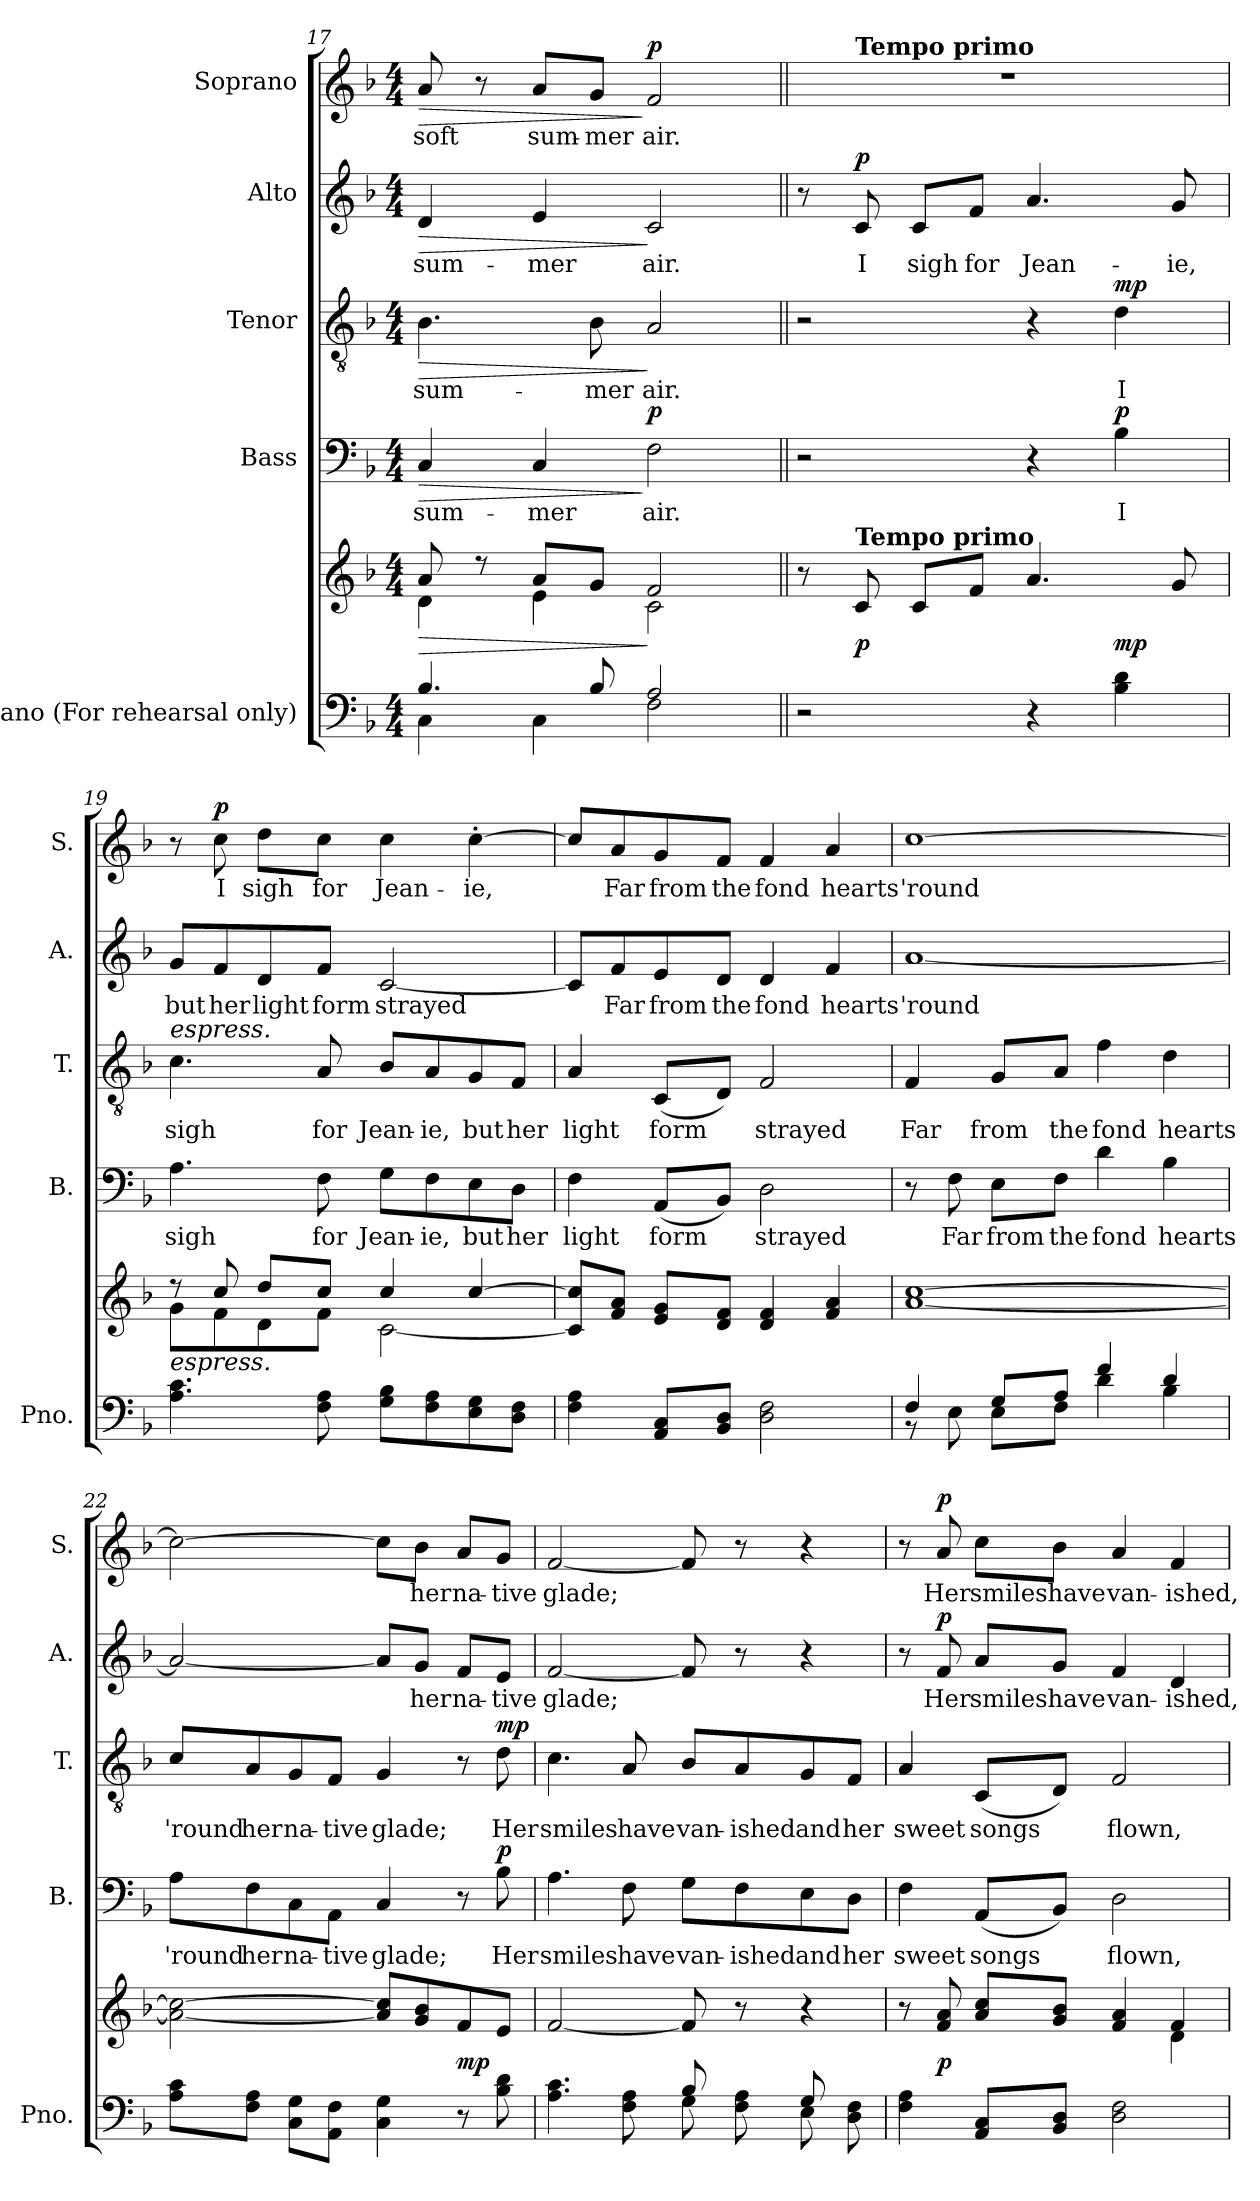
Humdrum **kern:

**kern	**kern	**dynam	**kern	**text	**dynam	**kern	**text	**dynam	**kern	**text	**dynam	**kern	**text	**dynam
*part5	*part5	*part5	*part4	*part4	*part4	*part3	*part3	*part3	*part2	*part2	*part2	*part1	*part1	*part1
*staff6	*staff5	*staff5/6	*staff4	*staff4	*staff4	*staff3	*staff3	*staff3	*staff2	*staff2	*staff2	*staff1	*staff1	*staff1
*I"Piano (For  rehearsal  only)	*	*	*I"Bass	*	*	*I"Tenor	*	*	*I"Alto	*	*	*I"Soprano	*	*
*I'Pno.	*	*	*I'B.	*	*	*I'T.	*	*	*I'A.	*	*	*I'S.	*	*
*clefF4	*clefG2	*	*clefF4	*	*	*clefGv2	*	*	*clefG2	*	*	*clefG2	*	*
*	*	*	*	*	*	*ITrd7c12	*	*	*	*	*	*	*	*
*k[b-]	*k[b-]	*	*k[b-]	*	*	*k[b-]	*	*	*k[b-]	*	*	*k[b-]	*	*
*F:	*F:	*	*F:	*	*	*F:	*	*	*F:	*	*	*F:	*	*
*M4/4	*M4/4	*	*M4/4	*	*	*M4/4	*	*	*M4/4	*	*	*M4/4	*	*
=17	=17	=17	=17	=17	=17	=17	=17	=17	=17	=17	=17	=17	=17	=17
*^	*^	*	*	*	*	*	*	*	*	*	*	*	*	*
!	!	!	!	!LO:HP:b	!	!	!	!	!	!	!	!	!	!	!	!
!	!	!	!	!	!	!LO:LY:b:color=#000000	!LO:HP:b	!	!	!	!	!	!	!	!	!
!	!	!	!	!	!	!	!	!	!LO:LY:b:color=#000000	!LO:HP:b	!	!	!	!	!	!
!	!	!	!	!	!	!	!	!	!	!	!	!LO:LY:b:color=#000000	!LO:HP:b	!	!	!
!	!	!	!	!	!	!	!	!	!	!	!	!	!	!	!LO:LY:b:color=#000000	!LO:HP:b
4.B-i/	4Ci\	8ai/	4di\	>	4Ci/	sum-	>	4.BB-i\	sum-	>	4di/	sum-	>	8ai/	soft	>
.	.	8r	.	.	.	.	.	.	.	.	.	.	.	8r	.	.
!	!	!	!	!	!	!LO:LY:b:color=#000000	!	!	!	!	!	!	!	!	!	!
!	!	!	!	!	!	!	!	!	!	!	!	!LO:LY:b:color=#000000	!	!	!	!
!	!	!	!	!	!	!	!	!	!	!	!	!	!	!	!LO:LY:b:color=#000000	!
.	4Ci\	8ai/L	4ei\	.	4Ci/	-mer	.	.	.	.	4ei/	-mer	.	8ai/L	sum-	.
!	!	!	!	!	!	!	!	!	!LO:LY:b:color=#000000	!	!	!	!	!	!	!
!	!	!	!	!	!	!	!	!	!	!	!	!	!	!	!LO:LY:b:color=#000000	!
8B-i/	.	8gi/J	.	.	.	.	.	8BB-i\	-mer	.	.	.	.	8gi/J	-mer	.
!	!	!	!	!	!	!LO:LY:b:color=#000000	!	!	!	!	!	!	!	!	!	!
!	!	!	!	!	!	!	!	!	!LO:LY:b:color=#000000	!	!	!	!	!	!	!
!	!	!	!	!	!	!	!	!	!	!	!	!LO:LY:b:color=#000000	!	!	!	!
!	!	!	!	!	!	!	!	!	!	!	!	!	!	!	!LO:LY:b:color=#000000	!
2Ai/	2Fi\	2fi/	2ci\	]	2Fi\	air.	] p	2AAi/	air.	]	2ci/	air.	]	2fi/	air.	] p
*v	*v	*	*	*	*	*	*	*	*	*	*	*	*	*	*	*
*	*v	*v	*	*	*	*	*	*	*	*	*	*	*	*	*
=18||	=18||	=18||	=18||	=18||	=18||	=18||	=18||	=18||	=18||	=18||	=18||	=18||	=18||	=18||
*	*	*	*	*	*	*	*	*	*	*	*	*^	*	*
2r	8r	.	2r	.	.	2r	.	.	8r	.	.	1r	8ryy	.	.
!	!	!	!	!	!	!	!	!	!	!	!	!	!LO:TX:a:B:t=Tempo primo	!	!
!	!LO:TX:a:B:t=Tempo primo	!	!	!	!	!	!	!	!	!	!	!	!	!	!
!	!	!	!	!	!	!	!	!	!	!LO:LY:b:color=#000000	!	!	!	!	!
.	8ci/	p	.	.	.	.	.	.	8ci/	I	p	.	2..ryy	.	.
!	!	!	!	!	!	!	!	!	!	!LO:LY:b:color=#000000	!	!	!	!	!
.	8ci/L	.	.	.	.	.	.	.	8ci/L	sigh	.	.	.	.	.
!	!	!	!	!	!	!	!	!	!	!LO:LY:b:color=#000000	!	!	!	!	!
.	8fi/J	.	.	.	.	.	.	.	8fi/J	for	.	.	.	.	.
!	!	!	!	!	!	!	!	!	!	!LO:LY:b:color=#000000	!	!	!	!	!
4r	4.ai/	.	4r	.	.	4r	.	.	4.ai/	Jean-	.	.	.	.	.
!	!	!	!	!LO:LY:b:color=#000000	!	!	!	!	!	!	!	!	!	!	!
!	!	!	!	!	!	!	!LO:LY:b:color=#000000	!	!	!	!	!	!	!	!
4B-i\ 4di	.	mp	4B-i\	I	p	4Di\	I	mp	.	.	.	.	.	.	.
!	!	!	!	!	!	!	!	!	!	!LO:LY:b:color=#000000	!	!	!	!	!
.	8gi/	.	.	.	.	.	.	.	8gi/	-ie,	.	.	.	.	.
*	*	*	*	*	*	*	*	*	*	*	*	*v	*v	*	*
!!LO:LB:g=z
=19	=19	=19	=19	=19	=19	=19	=19	=19	=19	=19	=19	=19	=19	=19
*	*^	*	*	*	*	*	*	*	*	*	*	*	*	*
*	*	*	*	*	*	*	*	*	*	*	*	*	*^	*	*
!	!	!	!	!	!LO:LY:b:color=#000000	!	!	!	!	!	!	!	!	!	!	!
*	*	*	*	*	*	*	*	*	*	*	*	*	*v	*v	*	*
*	*	*	*	*	*	*	*	*	*	*	*	*	*^	*	*
!	!	!	!	!	!	!	!	!LO:LY:b:color=#000000	!	!	!	!	!	!	!	!
*	*	*	*	*	*	*	*	*	*	*	*	*	*v	*v	*	*
*	*	*	*	*	*	*	*	*	*	*	*	*	*^	*	*
!	!	!	!	!	!	!	!LO:TX:a:i:t=espress.	!	!	!	!	!	!	!	!	!
!	!LO:TX:b:i:t=espress.	!	!	!	!	!	!	!	!	!	!	!	!	!	!	!
!	!	!	!	!	!	!	!	!	!	!	!LO:LY:b:color=#000000	!	!	!	!	!
*	*	*	*	*	*	*	*	*	*	*	*	*	*v	*v	*	*
4.Ai\ 4.ci	8r	8gi\L	.	4.Ai\	sigh	.	4.Ci\	sigh	.	8gi/L	but	.	8r	.	.
!	!	!	!	!	!	!	!	!	!	!	!LO:LY:b:color=#000000	!	!	!	!
!	!	!	!	!	!	!	!	!	!	!	!	!	!	!LO:LY:b:color=#000000	!
.	8cci/	8fi\	.	.	.	.	.	.	.	8fi/	her	.	8cci\	I	p
!	!	!	!	!	!	!	!	!	!	!	!LO:LY:b:color=#000000	!	!	!	!
!	!	!	!	!	!	!	!	!	!	!	!	!	!	!LO:LY:b:color=#000000	!
.	8ddi/L	8di\	.	.	.	.	.	.	.	8di/	light	.	8ddi\L	sigh	.
!	!	!	!	!	!LO:LY:b:color=#000000	!	!	!	!	!	!	!	!	!	!
!	!	!	!	!	!	!	!	!LO:LY:b:color=#000000	!	!	!	!	!	!	!
!	!	!	!	!	!	!	!	!	!	!	!LO:LY:b:color=#000000	!	!	!	!
!	!	!	!	!	!	!	!	!	!	!	!	!	!	!LO:LY:b:color=#000000	!
8Fi\ 8Ai	8cci/J	8fi\J	.	8Fi\	for	.	8AAi/	for	.	8fi/J	form	.	8cci\J	for	.
!	!	!	!	!	!LO:LY:b:color=#000000	!	!	!	!	!	!	!	!	!	!
!	!	!	!	!	!	!	!	!LO:LY:b:color=#000000	!	!	!	!	!	!	!
!	!	!	!	!	!	!	!	!	!	!	!LO:LY:b:color=#000000	!	!	!	!
!	!	!	!	!	!	!	!	!	!	!	!	!	!	!LO:LY:b:color=#000000	!
8Gi\ 8B-iL	4cci/	[<2ci\	.	8Gi\L	Jean-	.	8BB-i/L	Jean-	.	[<2ci/	strayed	.	4cci\	Jean-	.
!	!	!	!	!	!LO:LY:b:color=#000000	!	!	!	!	!	!	!	!	!	!
!	!	!	!	!	!	!	!	!LO:LY:b:color=#000000	!	!	!	!	!	!	!
8Fi\ 8Ai	.	.	.	8Fi\	-ie,	.	8AAi/	-ie,	.	.	.	.	.	.	.
!	!	!	!	!	!LO:LY:b:color=#000000	!	!	!	!	!	!	!	!	!	!
!	!	!	!	!	!	!	!	!LO:LY:b:color=#000000	!	!	!	!	!	!	!
!	!	!	!	!	!	!	!	!	!	!	!	!	!	!LO:LY:b:color=#000000	!
8Ei\ 8Gi	[>4cci/	.	.	8Ei\	but	.	8GGi/	but	.	.	.	.	[>4cc'i\	-ie,	.
!	!	!	!	!	!LO:LY:b:color=#000000	!	!	!	!	!	!	!	!	!	!
!	!	!	!	!	!	!	!	!LO:LY:b:color=#000000	!	!	!	!	!	!	!
8Di\ 8FiJ	.	.	.	8Di\J	her	.	8FFi/J	her	.	.	.	.	.	.	.
*	*v	*v	*	*	*	*	*	*	*	*	*	*	*	*	*
=20	=20	=20	=20	=20	=20	=20	=20	=20	=20	=20	=20	=20	=20	=20
!	!	!	!	!LO:LY:b:color=#000000	!	!	!	!	!	!	!	!	!	!
!	!	!	!	!	!	!	!LO:LY:b:color=#000000	!	!	!	!	!	!	!
4Fi\ 4Ai	8ci/] 8cci]L	.	4Fi\	light	.	4AAi/	light	.	8ci/L]	.	.	8cci/L]	.	.
!	!	!	!	!	!	!	!	!	!	!LO:LY:b:color=#000000	!	!	!	!
!	!	!	!	!	!	!	!	!	!	!	!	!	!LO:LY:b:color=#000000	!
.	8fi/ 8aiJ	.	.	.	.	.	.	.	8fi/	Far	.	8ai/	Far	.
!	!	!	!	!LO:LY:b:color=#000000	!	!	!	!	!	!	!	!	!	!
!	!	!	!	!	!	!	!LO:LY:b:color=#000000	!	!	!	!	!	!	!
!	!	!	!	!	!	!	!	!	!	!LO:LY:b:color=#000000	!	!	!	!
!	!	!	!	!	!	!	!	!	!	!	!	!	!LO:LY:b:color=#000000	!
8AAi/ 8CiL	8ei/ 8giL	.	(8AAi/L	form	.	(8CCi/L	form	.	8ei/	from	.	8gi/	from	.
!	!	!	!	!	!	!	!	!	!	!LO:LY:b:color=#000000	!	!	!	!
!	!	!	!	!	!	!	!	!	!	!	!	!	!LO:LY:b:color=#000000	!
8BB-i/ 8DiJ	8di/ 8fiJ	.	8BB-i/J)	.	.	8DDi/J)	.	.	8di/J	the	.	8fi/J	the	.
!	!	!	!	!LO:LY:b:color=#000000	!	!	!	!	!	!	!	!	!	!
!	!	!	!	!	!	!	!LO:LY:b:color=#000000	!	!	!	!	!	!	!
!	!	!	!	!	!	!	!	!	!	!LO:LY:b:color=#000000	!	!	!	!
!	!	!	!	!	!	!	!	!	!	!	!	!	!LO:LY:b:color=#000000	!
2Di\ 2Fi	4di/ 4fi	.	2Di\	strayed	.	2FFi/	strayed	.	4di/	fond	.	4fi/	fond	.
!	!	!	!	!	!	!	!	!	!	!LO:LY:b:color=#000000	!	!	!	!
!	!	!	!	!	!	!	!	!	!	!	!	!	!LO:LY:b:color=#000000	!
.	4fi/ 4ai	.	.	.	.	.	.	.	4fi/	hearts	.	4ai/	hearts	.
=21	=21	=21	=21	=21	=21	=21	=21	=21	=21	=21	=21	=21	=21	=21
*^	*	*	*	*	*	*	*	*	*	*	*	*	*	*
!	!	!	!	!	!	!	!	!LO:LY:b:color=#000000	!	!	!	!	!	!	!
!	!	!	!	!	!	!	!	!	!	!	!LO:LY:b:color=#000000	!	!	!	!
!	!	!	!	!	!	!	!	!	!	!	!	!	!	!LO:LY:b:color=#000000	!
4Fi/	8r	[<1ai [>1cci	.	8r	.	.	4FFi/	Far	.	[<1ai	'round	.	[>1cci	'round	.
!	!	!	!	!	!LO:LY:b:color=#000000	!	!	!	!	!	!	!	!	!	!
.	8Ei\	.	.	8Fi\	Far	.	.	.	.	.	.	.	.	.	.
!	!	!	!	!	!LO:LY:b:color=#000000	!	!	!	!	!	!	!	!	!	!
!	!	!	!	!	!	!	!	!LO:LY:b:color=#000000	!	!	!	!	!	!	!
8Gi/L	8Ei\L	.	.	8Ei\L	from	.	8GGi/L	from	.	.	.	.	.	.	.
!	!	!	!	!	!LO:LY:b:color=#000000	!	!	!	!	!	!	!	!	!	!
!	!	!	!	!	!	!	!	!LO:LY:b:color=#000000	!	!	!	!	!	!	!
8Ai/J	8Fi\J	.	.	8Fi\J	the	.	8AAi/J	the	.	.	.	.	.	.	.
!	!	!	!	!	!LO:LY:b:color=#000000	!	!	!	!	!	!	!	!	!	!
!	!	!	!	!	!	!	!	!LO:LY:b:color=#000000	!	!	!	!	!	!	!
4fi/	4di\	.	.	4di\	fond	.	4Fi\	fond	.	.	.	.	.	.	.
!	!	!	!	!	!LO:LY:b:color=#000000	!	!	!	!	!	!	!	!	!	!
!	!	!	!	!	!	!	!	!LO:LY:b:color=#000000	!	!	!	!	!	!	!
4di/	4B-i\	.	.	4B-i\	hearts	.	4Di\	hearts	.	.	.	.	.	.	.
*v	*v	*	*	*	*	*	*	*	*	*	*	*	*	*	*
!!LO:PB:g=z
=22	=22	=22	=22	=22	=22	=22	=22	=22	=22	=22	=22	=22	=22	=22
*^	*	*	*	*	*	*	*	*	*	*	*	*	*	*
!	!	!	!	!	!LO:LY:b:color=#000000	!	!	!	!	!	!	!	!	!	!
*v	*v	*	*	*	*	*	*	*	*	*	*	*	*	*	*
*^	*	*	*	*	*	*	*	*	*	*	*	*	*	*
!	!	!	!	!	!	!	!	!LO:LY:b:color=#000000	!	!	!	!	!	!	!
*v	*v	*	*	*	*	*	*	*	*	*	*	*	*	*	*
8Ai\ 8ciL	2ai\_< 2cci_>	.	8Ai\L	'round	.	8Ci/L	'round	.	2ai/_<	.	.	2cci\_>	.	.
!	!	!	!	!LO:LY:b:color=#000000	!	!	!	!	!	!	!	!	!	!
!	!	!	!	!	!	!	!LO:LY:b:color=#000000	!	!	!	!	!	!	!
8Fi\ 8AiJ	.	.	8Fi\	her	.	8AAi/	her	.	.	.	.	.	.	.
!	!	!	!	!LO:LY:b:color=#000000	!	!	!	!	!	!	!	!	!	!
!	!	!	!	!	!	!	!LO:LY:b:color=#000000	!	!	!	!	!	!	!
8Ci\ 8GiL	.	.	8Ci\	na-	.	8GGi/	na-	.	.	.	.	.	.	.
!	!	!	!	!LO:LY:b:color=#000000	!	!	!	!	!	!	!	!	!	!
!	!	!	!	!	!	!	!LO:LY:b:color=#000000	!	!	!	!	!	!	!
8AAi\ 8FiJ	.	.	8AAi\J	-tive	.	8FFi/J	-tive	.	.	.	.	.	.	.
!	!	!	!	!LO:LY:b:color=#000000	!	!	!	!	!	!	!	!	!	!
!	!	!	!	!	!	!	!LO:LY:b:color=#000000	!	!	!	!	!	!	!
4Ci\ 4Gi	8ai/] 8cci]L	.	4Ci/	glade;	.	4GGi/	glade;	.	8ai/L]	.	.	8cci\L]	.	.
!	!	!	!	!	!	!	!	!	!	!LO:LY:b:color=#000000	!	!	!	!
!	!	!	!	!	!	!	!	!	!	!	!	!	!LO:LY:b:color=#000000	!
.	8gi/ 8b-i	.	.	.	.	.	.	.	8gi/J	her	.	8b-i\J	her	.
!	!	!	!	!	!	!	!	!	!	!LO:LY:b:color=#000000	!	!	!	!
!	!	!	!	!	!	!	!	!	!	!	!	!	!LO:LY:b:color=#000000	!
8r	8fi/	mp	8r	.	.	8r	.	.	8fi/L	na-	.	8ai/L	na-	.
!	!	!	!	!LO:LY:b:color=#000000	!	!	!	!	!	!	!	!	!	!
!	!	!	!	!	!	!	!LO:LY:b:color=#000000	!	!	!	!	!	!	!
!	!	!	!	!	!	!	!	!	!	!LO:LY:b:color=#000000	!	!	!	!
!	!	!	!	!	!	!	!	!	!	!	!	!	!LO:LY:b:color=#000000	!
8B-i\ 8di	8ei/J	.	8B-i\	Her	p	8Di\	Her	mp	8ei/J	-tive	.	8gi/J	-tive	.
=23	=23	=23	=23	=23	=23	=23	=23	=23	=23	=23	=23	=23	=23	=23
*^	*	*	*	*	*	*	*	*	*	*	*	*	*	*
!	!	!	!	!	!LO:LY:b:color=#000000	!	!	!	!	!	!	!	!	!	!
!	!	!	!	!	!	!	!	!LO:LY:b:color=#000000	!	!	!	!	!	!	!
!	!	!	!	!	!	!	!	!	!	!	!LO:LY:b:color=#000000	!	!	!	!
!	!	!	!	!	!	!	!	!	!	!	!	!	!	!LO:LY:b:color=#000000	!
4.Ai\ 4.ci	2ryy	[<2fi/	.	4.Ai\	smiles	.	4.Ci\	smiles	.	[<2fi/	glade;	.	[<2fi/	glade;	.
!	!	!	!	!	!LO:LY:b:color=#000000	!	!	!	!	!	!	!	!	!	!
!	!	!	!	!	!	!	!	!LO:LY:b:color=#000000	!	!	!	!	!	!	!
8Fi\ 8Ai	.	.	.	8Fi\	have	.	8AAi/	have	.	.	.	.	.	.	.
!	!	!	!	!	!LO:LY:b:color=#000000	!	!	!	!	!	!	!	!	!	!
!	!	!	!	!	!	!	!	!LO:LY:b:color=#000000	!	!	!	!	!	!	!
8B-i/	8Gi\	8fi/]	.	8Gi\L	van-	.	8BB-i/L	van-	.	8fi/]	.	.	8fi/]	.	.
!	!	!	!	!	!LO:LY:b:color=#000000	!	!	!	!	!	!	!	!	!	!
!	!	!	!	!	!	!	!	!LO:LY:b:color=#000000	!	!	!	!	!	!	!
8Fi\ 8Ai	8ryy	8r	.	8Fi\	-ished	.	8AAi/	-ished	.	8r	.	.	8r	.	.
!	!	!	!	!	!LO:LY:b:color=#000000	!	!	!	!	!	!	!	!	!	!
!	!	!	!	!	!	!	!	!LO:LY:b:color=#000000	!	!	!	!	!	!	!
8Gi/	8Ei\	4r	.	8Ei\	and	.	8GGi/	and	.	4r	.	.	4r	.	.
!	!	!	!	!	!LO:LY:b:color=#000000	!	!	!	!	!	!	!	!	!	!
!	!	!	!	!	!	!	!	!LO:LY:b:color=#000000	!	!	!	!	!	!	!
8Di\ 8Fi	8ryy	.	.	8Di\J	her	.	8FFi/J	her	.	.	.	.	.	.	.
*v	*v	*	*	*	*	*	*	*	*	*	*	*	*	*	*
=24	=24	=24	=24	=24	=24	=24	=24	=24	=24	=24	=24	=24	=24	=24
*	*^	*	*	*	*	*	*	*	*	*	*	*	*	*
*^	*	*	*	*	*	*	*	*	*	*	*	*	*	*	*
!	!	!	!	!	!	!LO:LY:b:color=#000000	!	!	!	!	!	!	!	!	!	!
*v	*v	*	*	*	*	*	*	*	*	*	*	*	*	*	*	*
*^	*	*	*	*	*	*	*	*	*	*	*	*	*	*	*
!	!	!	!	!	!	!	!	!	!LO:LY:b:color=#000000	!	!	!	!	!	!	!
*v	*v	*	*	*	*	*	*	*	*	*	*	*	*	*	*	*
4Fi\ 4Ai	8r	2.ryy	.	4Fi\	sweet	.	4AAi/	sweet	.	8r	.	.	8r	.	.
!	!	!	!	!	!	!	!	!	!	!	!LO:LY:b:color=#000000	!	!	!	!
!	!	!	!	!	!	!	!	!	!	!	!	!	!	!LO:LY:b:color=#000000	!
.	8fi/ 8ai	.	p	.	.	.	.	.	.	8fi/	Her	p	8ai/	Her	p
!	!	!	!	!	!LO:LY:b:color=#000000	!	!	!	!	!	!	!	!	!	!
!	!	!	!	!	!	!	!	!LO:LY:b:color=#000000	!	!	!	!	!	!	!
!	!	!	!	!	!	!	!	!	!	!	!LO:LY:b:color=#000000	!	!	!	!
!	!	!	!	!	!	!	!	!	!	!	!	!	!	!LO:LY:b:color=#000000	!
8AAi/ 8CiL	8ai/ 8cciL	.	.	(8AAi/L	songs	.	(8CCi/L	songs	.	8ai/L	smiles	.	8cci\L	smiles	.
!	!	!	!	!	!	!	!	!	!	!	!LO:LY:b:color=#000000	!	!	!	!
!	!	!	!	!	!	!	!	!	!	!	!	!	!	!LO:LY:b:color=#000000	!
8BB-i/ 8DiJ	8gi/ 8b-iJ	.	.	8BB-i/J)	.	.	8DDi/J)	.	.	8gi/J	have	.	8b-i\J	have	.
!	!	!	!	!	!LO:LY:b:color=#000000	!	!	!	!	!	!	!	!	!	!
!	!	!	!	!	!	!	!	!LO:LY:b:color=#000000	!	!	!	!	!	!	!
!	!	!	!	!	!	!	!	!	!	!	!LO:LY:b:color=#000000	!	!	!	!
!	!	!	!	!	!	!	!	!	!	!	!	!	!	!LO:LY:b:color=#000000	!
2Di\ 2Fi	4fi/ 4ai	.	.	2Di\	flown,	.	2FFi/	flown,	.	4fi/	van-	.	4ai/	van-	.
!	!	!	!	!	!	!	!	!	!	!	!LO:LY:b:color=#000000	!	!	!	!
!	!	!	!	!	!	!	!	!	!	!	!	!	!	!LO:LY:b:color=#000000	!
.	4fi/	4di\	.	.	.	.	.	.	.	4di/	-ished,	.	4fi/	-ished,	.
*	*v	*v	*	*	*	*	*	*	*	*	*	*	*	*	*
=	=	=	=	=	=	=	=	=	=	=	=	=	=	=
*-	*-	*-	*-	*-	*-	*-	*-	*-	*-	*-	*-	*-	*-	*-
